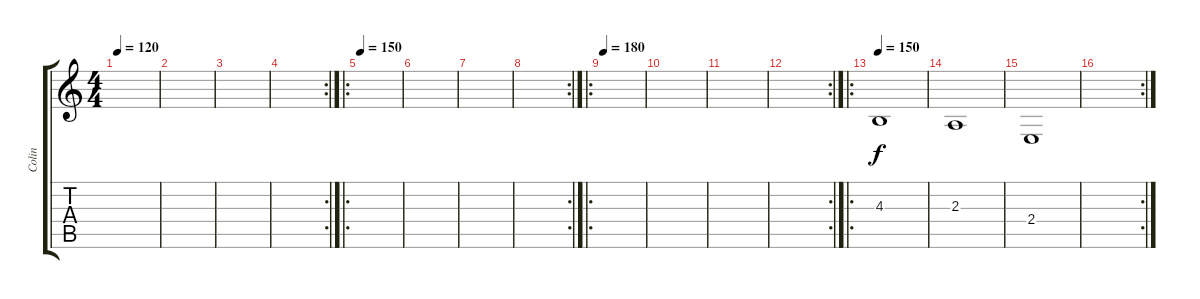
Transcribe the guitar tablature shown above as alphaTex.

\track ("Colin" "Colin") {instrument choiraahs}
\staff {score tabs}
\tuning (E4 B3 G3 D3 A2 E2) {hide}
\ts (4 4)
\tempo 120
\tempo 150
\tempo 120
\clef g2
\ks c
|
|
|
\rc 2
|
\ro
\tempo 150
|
|
|
\rc 2
|
\ro
\tempo 180
|
|
|
\rc 2
|
\ro
\tempo 150
4.3.1 |
2.3.1 |
2.4.1 |
\rc 2
